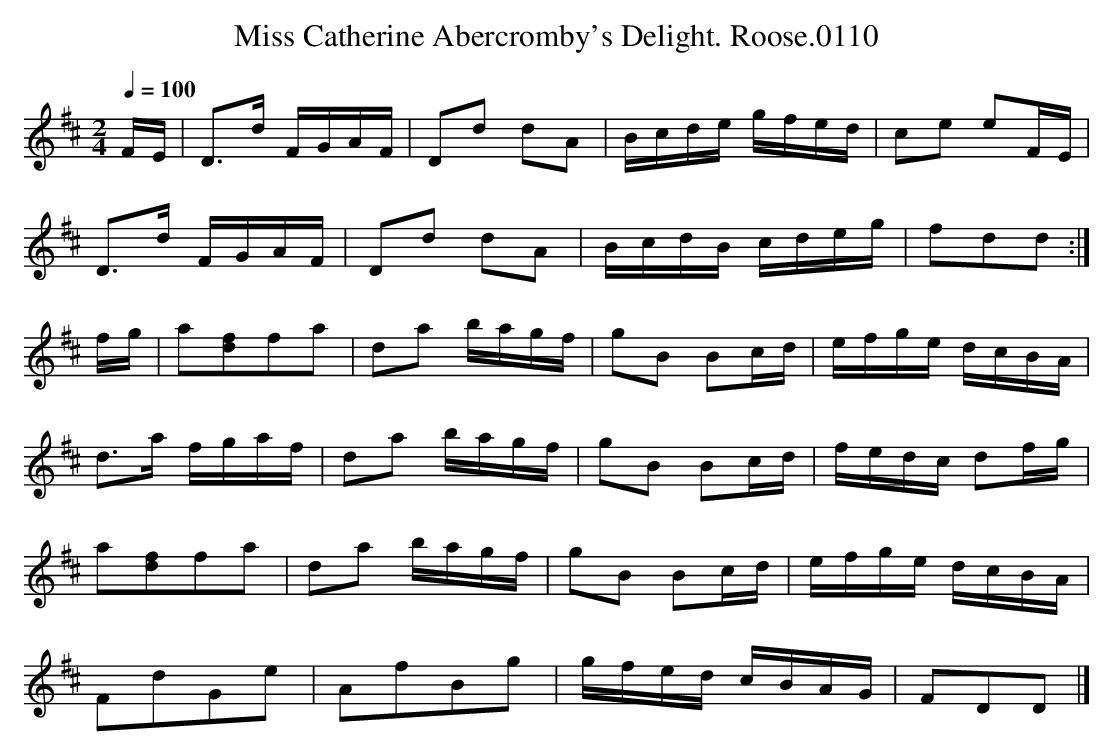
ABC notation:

X:1
T:Miss Catherine Abercromby's Delight. Roose.0110
M:2/4
L:1/8
Q:1/4=100
K:D
F/E/|D>d F/G/A/F/|Dd dA|B/c/d/e/ g/f/e/d/|ce eF/E/|
D>d F/G/A/F/|Dd dA|B/c/d/B/ c/d/e/g/|fdd:|
f/g/|a[fd]fa|da b/a/g/f/|gB Bc/d/|e/f/g/e/ d/c/B/A/|
d>a f/g/a/f/|da b/a/g/f/|gB Bc/d/|f/e/d/c/ df/g/|
a[fd]fa|da b/a/g/f/|gB Bc/d/|e/f/g/e/ d/c/B/A/|
FdGe|AfBg|g/f/e/d/ c/B/A/G/|FDD|]
